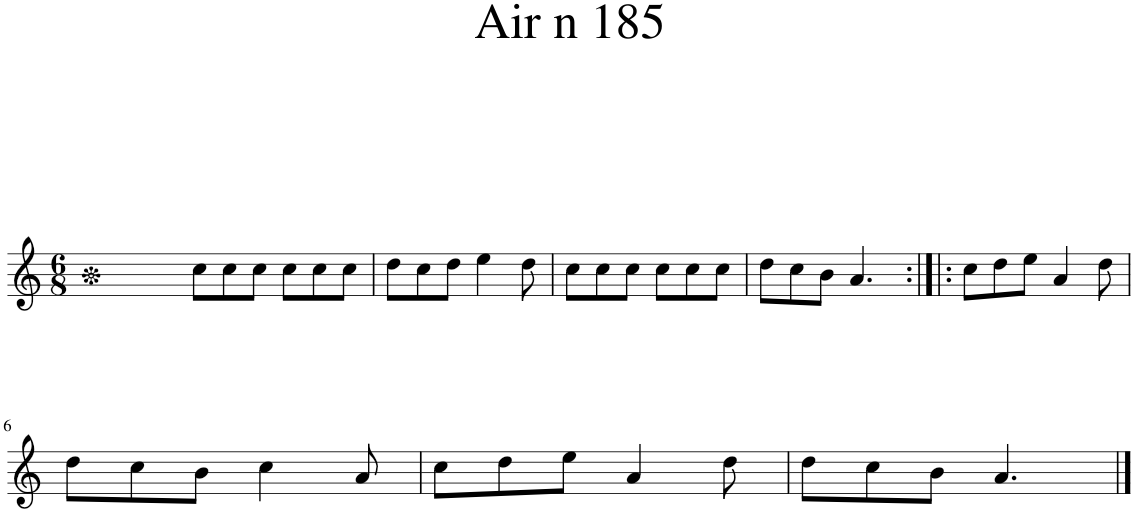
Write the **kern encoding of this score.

**kern
*part1
*staff1
*I"Piano
*I'Pno.
*clefG2
*k[]
*M6/8
=1
8cc\L
8cc\
8cc\J
8cc\L
8cc\
8cc\J
=2
8dd\L
8cc\
8dd\J
4ee\
8dd\
=3
8cc\L
8cc\
8cc\J
8cc\L
8cc\
8cc\J
=4
8dd\L
8cc\
8b\J
4.a/
=5:|!|:
8cc\L
8dd\
8ee\J
4a/
8dd\
!!LO:LB:g=z
=6
8dd\L
8cc\
8b\J
4cc\
8a/
=7
8cc\L
8dd\
8ee\J
4a/
8dd\
=8
8dd\L
8cc\
8b\J
4.a/
==
*-
